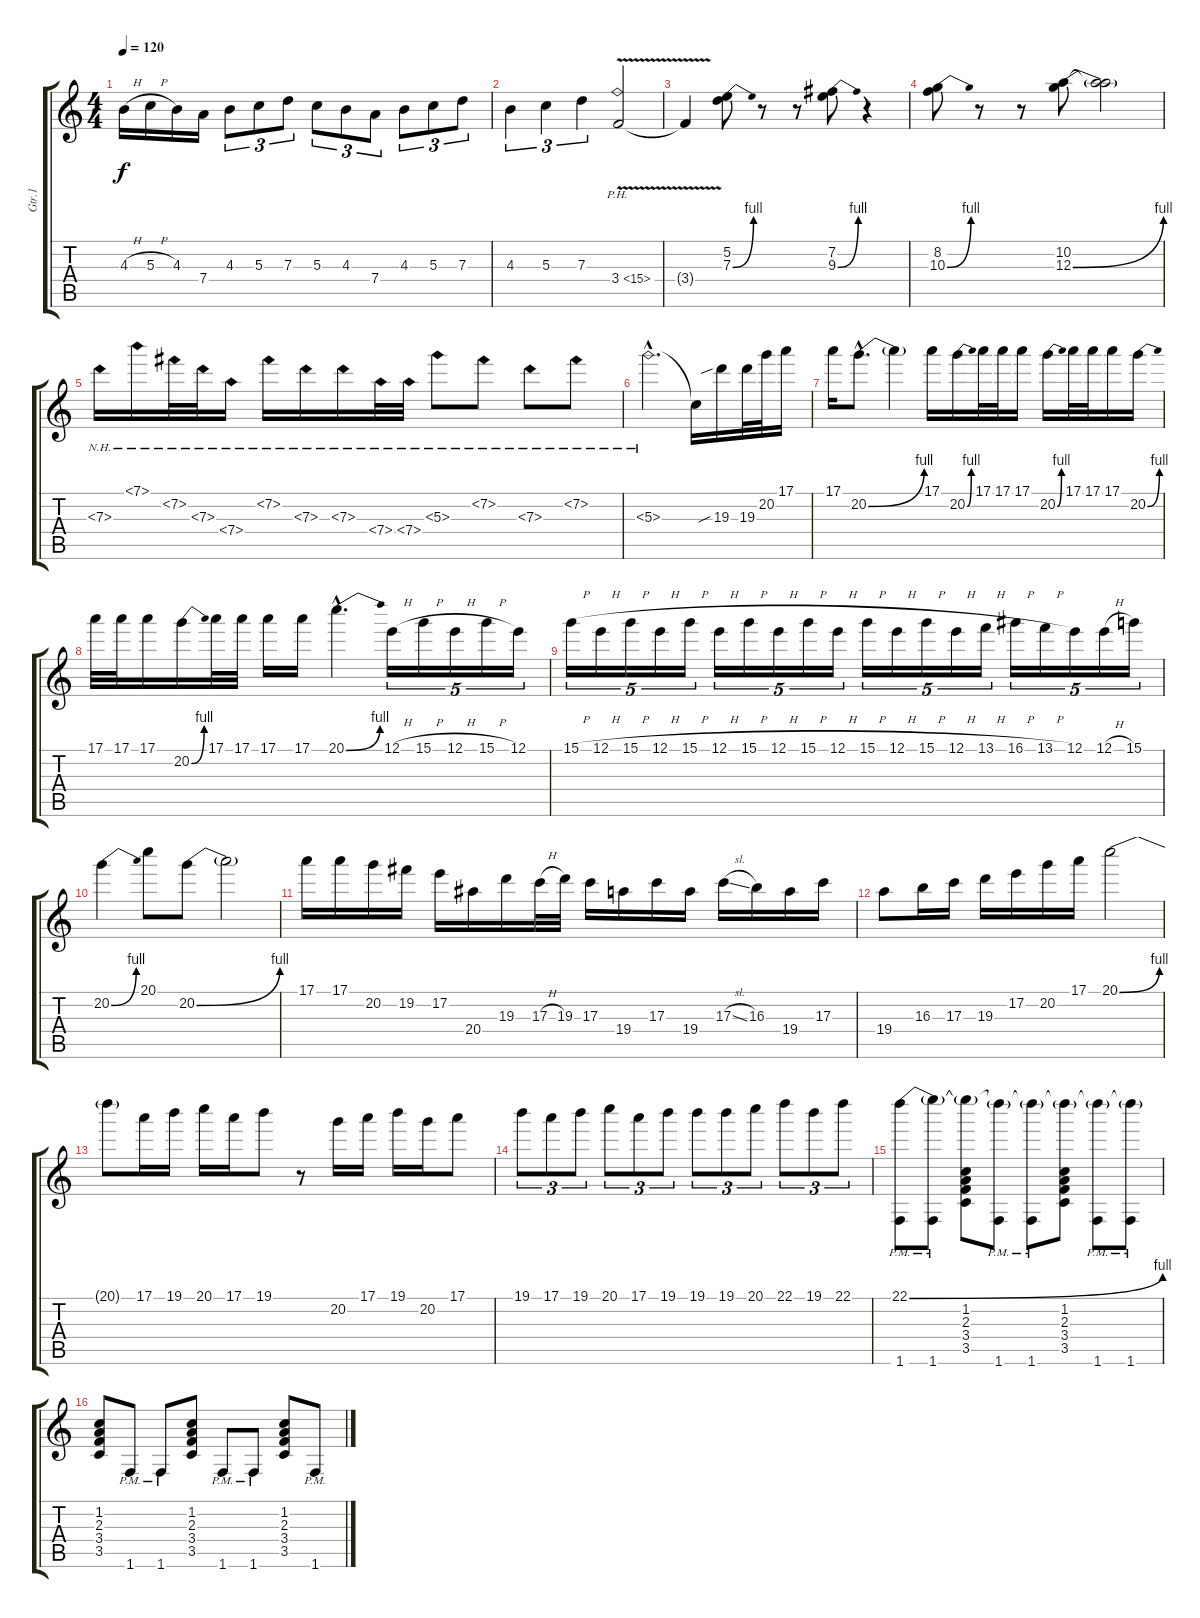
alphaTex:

\track ("Gtr.1" "Gtr.1") {instrument distortionguitar}
\staff {score tabs}
\tuning (E4 B3 G3 D3 A2 E2) {hide}
\ts (4 4)
\tempo 120
\clef g2
\ks c
4.3{h}.16{dy f} 5.3{h}.16 4.3.16 7.4.16 4.3.8{tu (3 2)} 5.3.8{tu (3 2)} 7.3.8{tu (3 2)} 5.3.8{tu (3 2)} 4.3.8{tu (3 2)} 7.4.8{tu (3 2)} 4.3.8{tu (3 2)} 5.3.8{tu (3 2)} 7.3.8{tu (3 2)} |
4.3.4{tu (3 2)} 5.3.4{tu (3 2)} 7.3.4{tu (3 2)} 3.4{ph 12 v}.2 |
3.4{t}.4 (5.2 7.3{be (bend 0 0 60 4)}).8 r.8 r.8 (7.2 9.3{be (bend 0 0 60 4)}).8 r.4 |
(8.2 10.3{be (bend 0 0 60 4)}).8 r.8 r.8 (10.2 12.3{be (bend 0 0 60 4)}).8 (10.2{t} 12.3{t}).2 |
7.3{nh}.16 7.1{nh}.16 7.2{nh}.32 7.3{nh}.32 7.4{nh}.16 7.2{nh}.16 7.3{nh}.16 7.3{nh}.16 7.4{nh}.32 7.4{nh}.32 5.3{nh}.8 7.2{nh}.8 7.3{nh}.8 7.2{nh}.8 |
5.3{nh hac}.2{d} 5.3{t}.16 19.3{sib}.16 19.3.32 20.2.32 17.1.16 |
17.1.16 20.2{be (bend 0 0 60 4) hac}.8{d} 20.2{t}.4 17.1.16 20.2{be (bend 0 0 60 4)}.16 17.1.32 17.1.32 17.1.16 20.2{be (bend 0 0 60 4)}.16 17.1.32 17.1.32 17.1.16 20.2{be (bend 0 0 60 4)}.16 |
17.1.32 17.1.32 17.1.16 20.2{be (bend 0 0 60 4)}.16 17.1.32 17.1.32 17.1.16 17.1.16 20.1{be (bend 0 0 60 4) hac}.4{d} 12.1{h}.16{tu (5 4)} 15.1{h}.16{tu (5 4)} 12.1{h}.16{tu (5 4)} 15.1{h}.16{tu (5 4)} 12.1.16{tu (5 4)} |
15.1{h}.16{tu (5 4)} 12.1{h}.16{tu (5 4)} 15.1{h}.16{tu (5 4)} 12.1{h}.16{tu (5 4)} 15.1{h}.16{tu (5 4)} 12.1{h}.16{tu (5 4)} 15.1{h}.16{tu (5 4)} 12.1{h}.16{tu (5 4)} 15.1{h}.16{tu (5 4)} 12.1{h}.16{tu (5 4)} 15.1{h}.16{tu (5 4)} 12.1{h}.16{tu (5 4)} 15.1{h}.16{tu (5 4)} 12.1{h}.16{tu (5 4)} 13.1{h}.16{tu (5 4)} 16.1{h}.16{tu (5 4)} 13.1{h}.16{tu (5 4)} 12.1.16{tu (5 4)} 12.1{h}.16{tu (5 4)} 15.1.16{tu (5 4)} |
20.2{be (bend 0 0 60 4)}.4 20.1.8 20.2{be (bend 0 0 60 4)}.8 20.2{t}.2 |
17.1.16 17.1.16 20.2.16 19.2.16 17.2.16 20.4.16 19.3.16 17.3{h}.32 19.3.32 17.3.16 19.4.16 17.3.16 19.4.16 17.3{sl}.16 16.3.16 19.4.16 17.3.16 |
19.4.8 16.3.16 17.3.16 19.3.16 17.2.16 20.2.16 17.1.16 20.1{be (bend 0 0 60 4)}.2 |
20.1{t}.8 17.1.16 19.1.16 20.1.16 17.1.16 19.1.8 r.8 20.2.16 17.1.16 19.1.16 20.2.16 17.1.8 |
19.1.8{tu (3 2)} 17.1.8{tu (3 2)} 19.1.8{tu (3 2)} 20.1.8{tu (3 2)} 17.1.8{tu (3 2)} 19.1.8{tu (3 2)} 19.1.8{tu (3 2)} 19.1.8{tu (3 2)} 20.1.8{tu (3 2)} 22.1.8{tu (3 2)} 19.1.8{tu (3 2)} 22.1.8{tu (3 2)} |
(22.1{be (bend 0 0 60 4)} 1.6{pm}).8 (22.1{t} 1.6{pm}).8 (22.1{t} 1.2 2.3 3.4 3.5).8 (22.1{t} 1.6{pm}).8 (22.1{t} 1.6{pm}).8 (22.1{t} 1.2 2.3 3.4 3.5).8 (22.1{t} 1.6{pm}).8 (22.1{t} 1.6{pm}).8 |
(1.2 2.3 3.4 3.5).8 1.6{pm}.8 1.6{pm}.8 (1.2 2.3 3.4 3.5).8 1.6{pm}.8 1.6{pm}.8 (1.2 2.3 3.4 3.5).8 1.6{pm}.8
